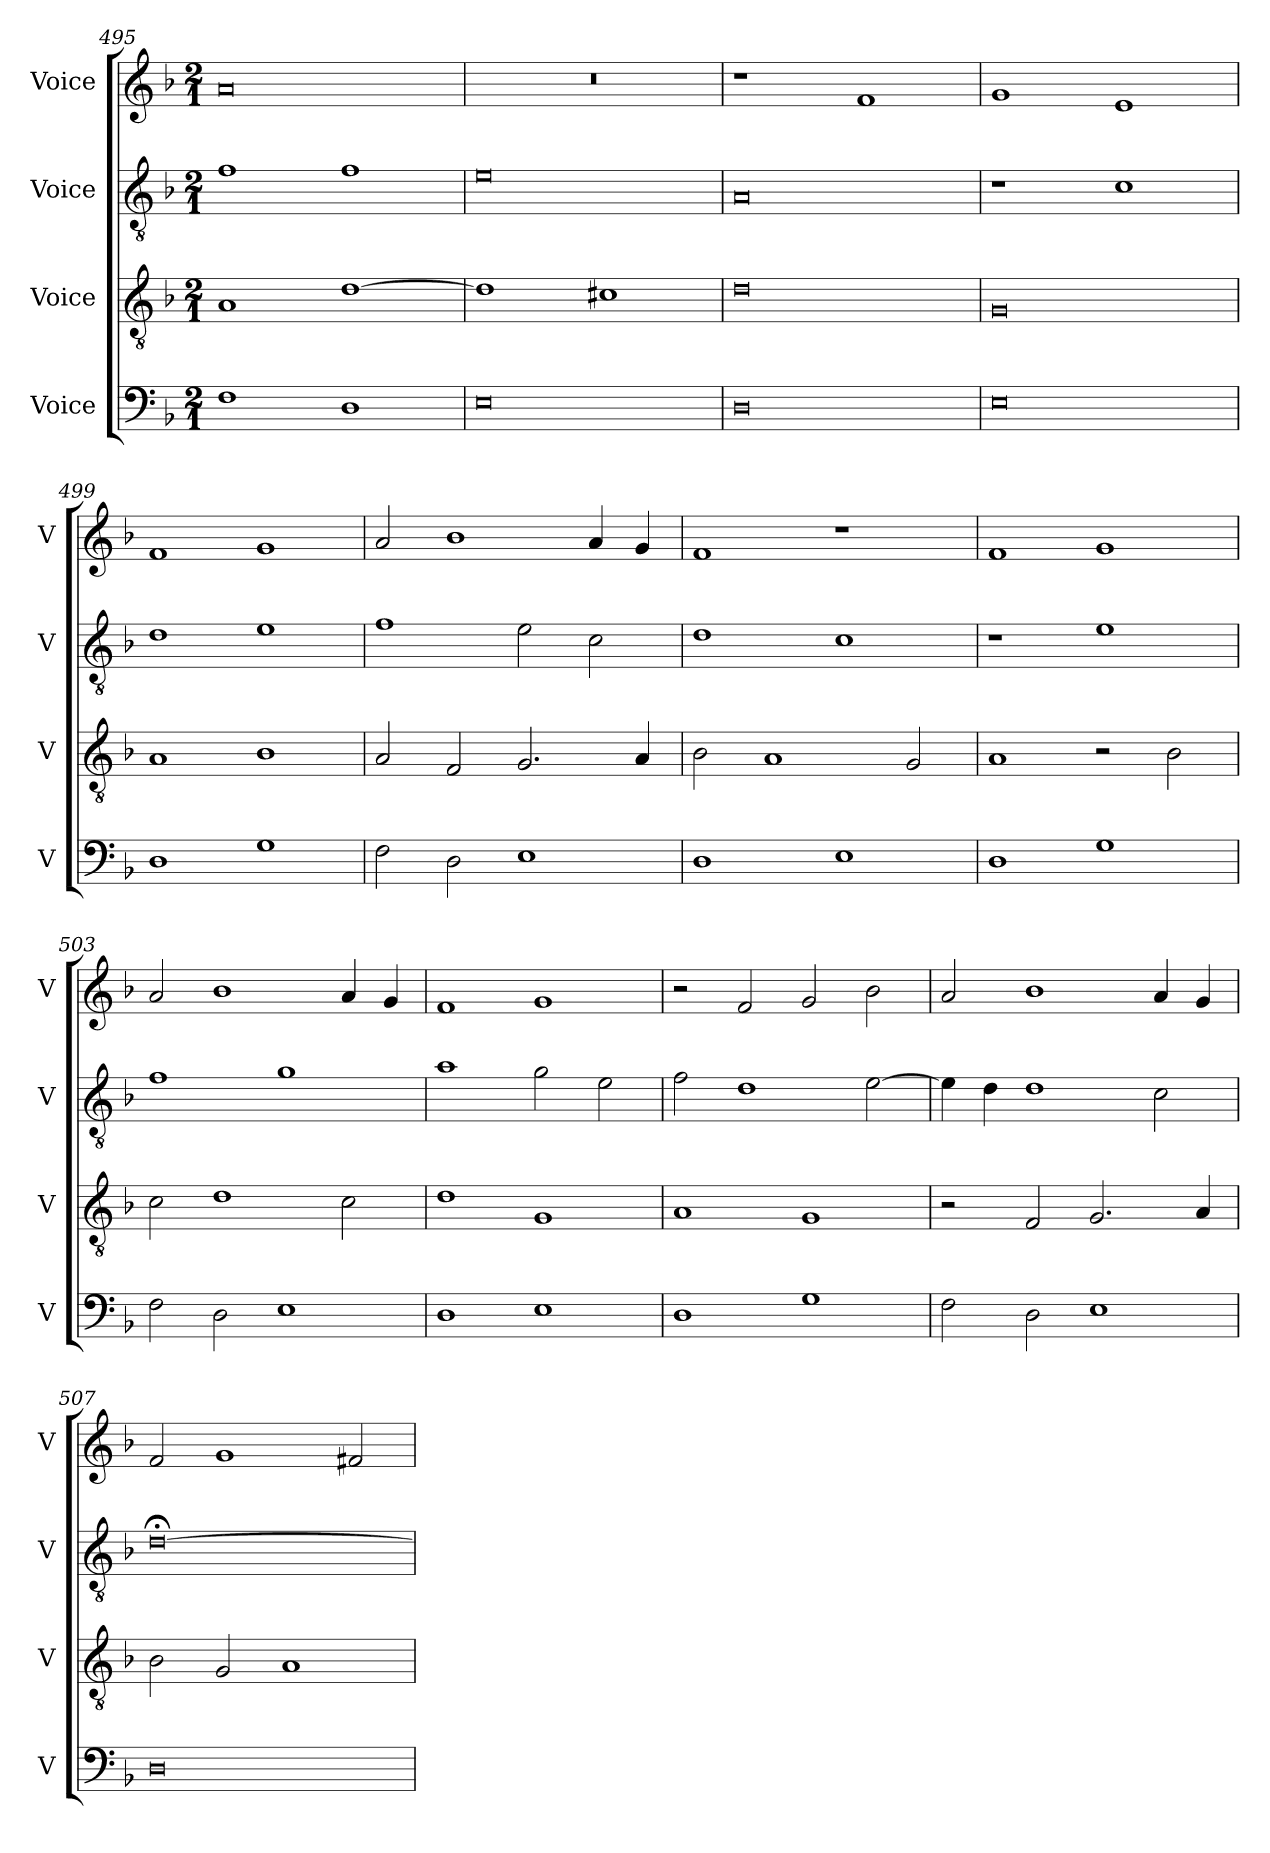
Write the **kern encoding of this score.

**kern	**kern	**kern	**kern
*part4	*part3	*part2	*part1
*staff4	*staff3	*staff2	*staff1
*I"Voice	*I"Voice	*I"Voice	*I"Voice
*I'V	*I'V	*I'V	*I'V
*clefF4	*clefGv2	*clefGv2	*clefG2
*k[b-]	*k[b-]	*k[b-]	*k[b-]
*M2/1	*M2/1	*M2/1	*M2/1
=495	=495	=495	=495
1F	1A	1f	0a
1D	[1d	1f	.
=496	=496	=496	=496
0E	1d]	0e	0r
.	1c#X	.	.
=497	=497	=497	=497
0D	0d	0A	1r
.	.	.	1f
=498	=498	=498	=498
0E	0G	1r	1g
.	.	1c	1e
=499	=499	=499	=499
1D	1A	1d	1f
1G	1B-	1e	1g
=500	=500	=500	=500
2F\	2A/	1f	2a/
2D\	2F/	.	1b-
1E	2.G/	2e\	.
.	.	2c\	4a/
.	4A/	.	4g/
=501	=501	=501	=501
1D	2B-\	1d	1f
.	1A	.	.
1E	.	1c	1r
.	2G/	.	.
!!LO:PB:g=z
=502	=502	=502	=502
1D	1A	1r	1f
1G	2r	1e	1g
.	2B-\	.	.
=503	=503	=503	=503
2F\	2c\	1f	2a/
2D\	1d	.	1b-
1E	.	1g	.
.	2c\	.	4a/
.	.	.	4g/
=504	=504	=504	=504
1D	1d	1a	1f
1E	1G	2g\	1g
.	.	2e\	.
=505	=505	=505	=505
1D	1A	2f\	2r
.	.	1d	2f/
1G	1G	.	2g/
.	.	[2e\	2b-\
=506	=506	=506	=506
2F\	2r	4e\]	2a/
.	.	4d\	.
2D\	2F/	1d	1b-
1E	2.G/	.	.
.	.	2c\	4a/
.	4A/	.	4g/
=507	=507	=507	=507
0D	2B-\	[0d;	2f/
.	2G/	.	1g
.	1A	.	.
.	.	.	2f#X/
=	=	=	=
*-	*-	*-	*-
